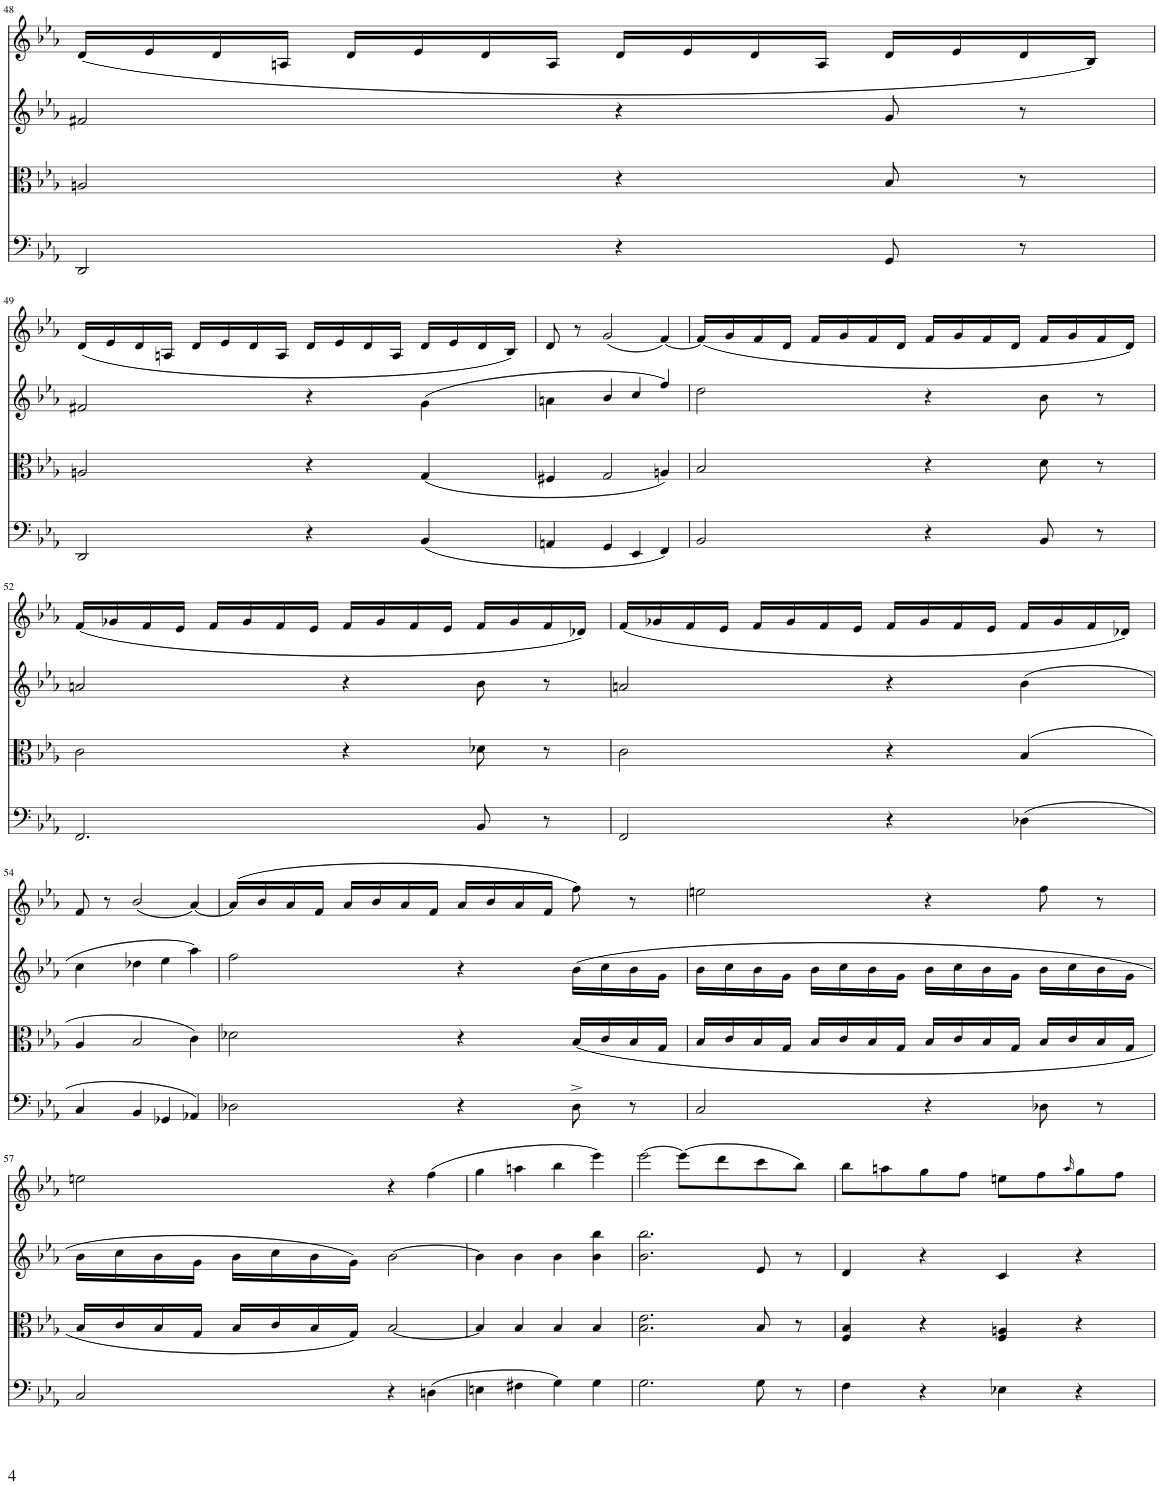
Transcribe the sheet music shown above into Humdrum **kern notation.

**kern	**kern	**kern	**kern
*part4	*part3	*part2	*part1
*staff4	*staff3	*staff2	*staff1
*I"Piano	*I"Piano	*I"Piano	*I"Piano
*I'Pno	*I'Pno	*I'Pno	*I'Pno
!!LO:PB:g=z
*clefF4	*clefC3	*clefG2	*clefG2
*k[b-e-a-]	*k[b-e-a-]	*k[b-e-a-]	*k[b-e-a-]
*M4/4	*M4/4	*M4/4	*M4/4
*met(c)	*met(c)	*met(c)	*met(c)
=48	=48	=48	=48
2DD/	2An/	2f#X/	(16d/LL
.	.	.	16e-/
.	.	.	16d/
.	.	.	16An/JJ
.	.	.	16d/LL
.	.	.	16e-/
.	.	.	16d/
.	.	.	16A/JJ
4r	4r	4r	16d/LL
.	.	.	16e-/
.	.	.	16d/
.	.	.	16A/JJ
8GG/	8B-/	8g/	16d/LL
.	.	.	16e-/
8r	8r	8r	16d/
.	.	.	16B-/JJ)
!!LO:LB:g=z
=49	=49	=49	=49
2DD/	2An/	2f#X/	(16d/LL
.	.	.	16e-/
.	.	.	16d/
.	.	.	16An/JJ
.	.	.	16d/LL
.	.	.	16e-/
.	.	.	16d/
.	.	.	16A/JJ
4r	4r	4r	16d/LL
.	.	.	16e-/
.	.	.	16d/
.	.	.	16A/JJ
(4BB-/	(4G/	(4g\	16d/LL
.	.	.	16e-/
.	.	.	16d/
.	.	.	16B-/JJ)
=50	=50	=50	=50
4AAn/	4F#X/	4an\	8d/
.	.	.	8r
4GG/	2G/	4b-/	(2g/
4EE-/	.	4cc/	.
4FF/)	4An/)	4ff/)	[4f/)
=51	=51	=51	=51
2BB-/	2B-/	2dd\	(16f/LL]
.	.	.	16g/
.	.	.	16f/
.	.	.	16d/JJ
.	.	.	16f/LL
.	.	.	16g/
.	.	.	16f/
.	.	.	16d/JJ
4r	4r	4r	16f/LL
.	.	.	16g/
.	.	.	16f/
.	.	.	16d/JJ
8BB-/	8d\	8b-\	16f/LL
.	.	.	16g/
8r	8r	8r	16f/
.	.	.	16d/JJ)
!!LO:LB:g=z
=52	=52	=52	=52
2.FF/	2c\	2an/	(16f/LL
.	.	.	16g-X/
.	.	.	16f/
.	.	.	16e-/JJ
.	.	.	16f/LL
.	.	.	16g-/
.	.	.	16f/
.	.	.	16e-/JJ
.	4r	4r	16f/LL
.	.	.	16g-/
.	.	.	16f/
.	.	.	16e-/JJ
8BB-/	8d-X\	8b-\	16f/LL
.	.	.	16g-/
8r	8r	8r	16f/
.	.	.	16d-X/JJ)
=53	=53	=53	=53
2FF/	2c\	2an/	(16f/LL
.	.	.	16g-X/
.	.	.	16f/
.	.	.	16e-/JJ
.	.	.	16f/LL
.	.	.	16g-/
.	.	.	16f/
.	.	.	16e-/JJ
4r	4r	4r	16f/LL
.	.	.	16g-/
.	.	.	16f/
.	.	.	16e-/JJ
(4D-X\	(4B-/	(4b-\	16f/LL
.	.	.	16g-/
.	.	.	16f/
.	.	.	16d-X/JJ)
!!LO:LB:g=z
=54	=54	=54	=54
4C/	4A-/	4cc\	8f/
.	.	.	8r
4BB-/	2B-/	4dd-X\	(2b-/
4GG-X/	.	4ee-\	.
4AA-X/)	4c\)	4aa-\)	[4a-/)
=55	=55	=55	=55
2D-X\	2d-X\	2ff\	(16a-/LL]
.	.	.	16b-/
.	.	.	16a-/
.	.	.	16f/JJ
.	.	.	16a-/LL
.	.	.	16b-/
.	.	.	16a-/
.	.	.	16f/JJ
4r	4r	4r	16a-/LL
.	.	.	16b-/
.	.	.	16a-/
.	.	.	16f/JJ
8D-^\	(16B-/LL	(16b-\LL	8ff\)
.	16c/	16cc\	.
8r	16B-/	16b-\	8r
.	16G/JJ	16g\JJ	.
=56	=56	=56	=56
2C/	16B-/LL	16b-\LL	2een\
.	16c/	16cc\	.
.	16B-/	16b-\	.
.	16G/JJ	16g\JJ	.
.	16B-/LL	16b-\LL	.
.	16c/	16cc\	.
.	16B-/	16b-\	.
.	16G/JJ	16g\JJ	.
4r	16B-/LL	16b-\LL	4r
.	16c/	16cc\	.
.	16B-/	16b-\	.
.	16G/JJ	16g\JJ	.
8D-X\	16B-/LL	16b-\LL	8ff\
.	16c/	16cc\	.
8r	16B-/	16b-\	8r
.	16G/JJ	16g\JJ	.
!!LO:LB:g=z
=57	=57	=57	=57
2C/	16B-/LL	16b-\LL	2een\
.	16c/	16cc\	.
.	16B-/	16b-\	.
.	16G/JJ	16g\JJ	.
.	16B-/LL	16b-\LL	.
.	16c/	16cc\	.
.	16B-/	16b-\	.
.	16G/JJ)	16g\JJ)	.
4r	[2B-/	[2b-\	4r
(4Dn\	.	.	(4ff\
=58	=58	=58	=58
4En\	4B-/]	4b-\]	4gg\
4F#X\	4B-/	4b-\	4aan\
4G\)	4B-/	4b-\	4bb-\
4G\	4B-/	4b-\ 4bb-\	4eee-\)
=59	=59	=59	=59
2.G\	2.B-\ 2.e-\	2.b-\ 2.bb-\	[2eee-\
.	.	.	(8eee-\L]
.	.	.	8ddd\
8G\	8B-/	8e-/	8ccc\
8r	8r	8r	8bb-\J)
=60	=60	=60	=60
4F\	4F/ 4B-/	4d/	8bb-\L
.	.	.	8aan\
4r	4r	4r	8gg\
.	.	.	8ff\J
4E-X\	4F/ 4An/	4c/	8een\L
.	.	.	8ff\
.	.	.	16qaa/
4r	4r	4r	8gg\
.	.	.	8ff\J
=	=	=	=
*-	*-	*-	*-
